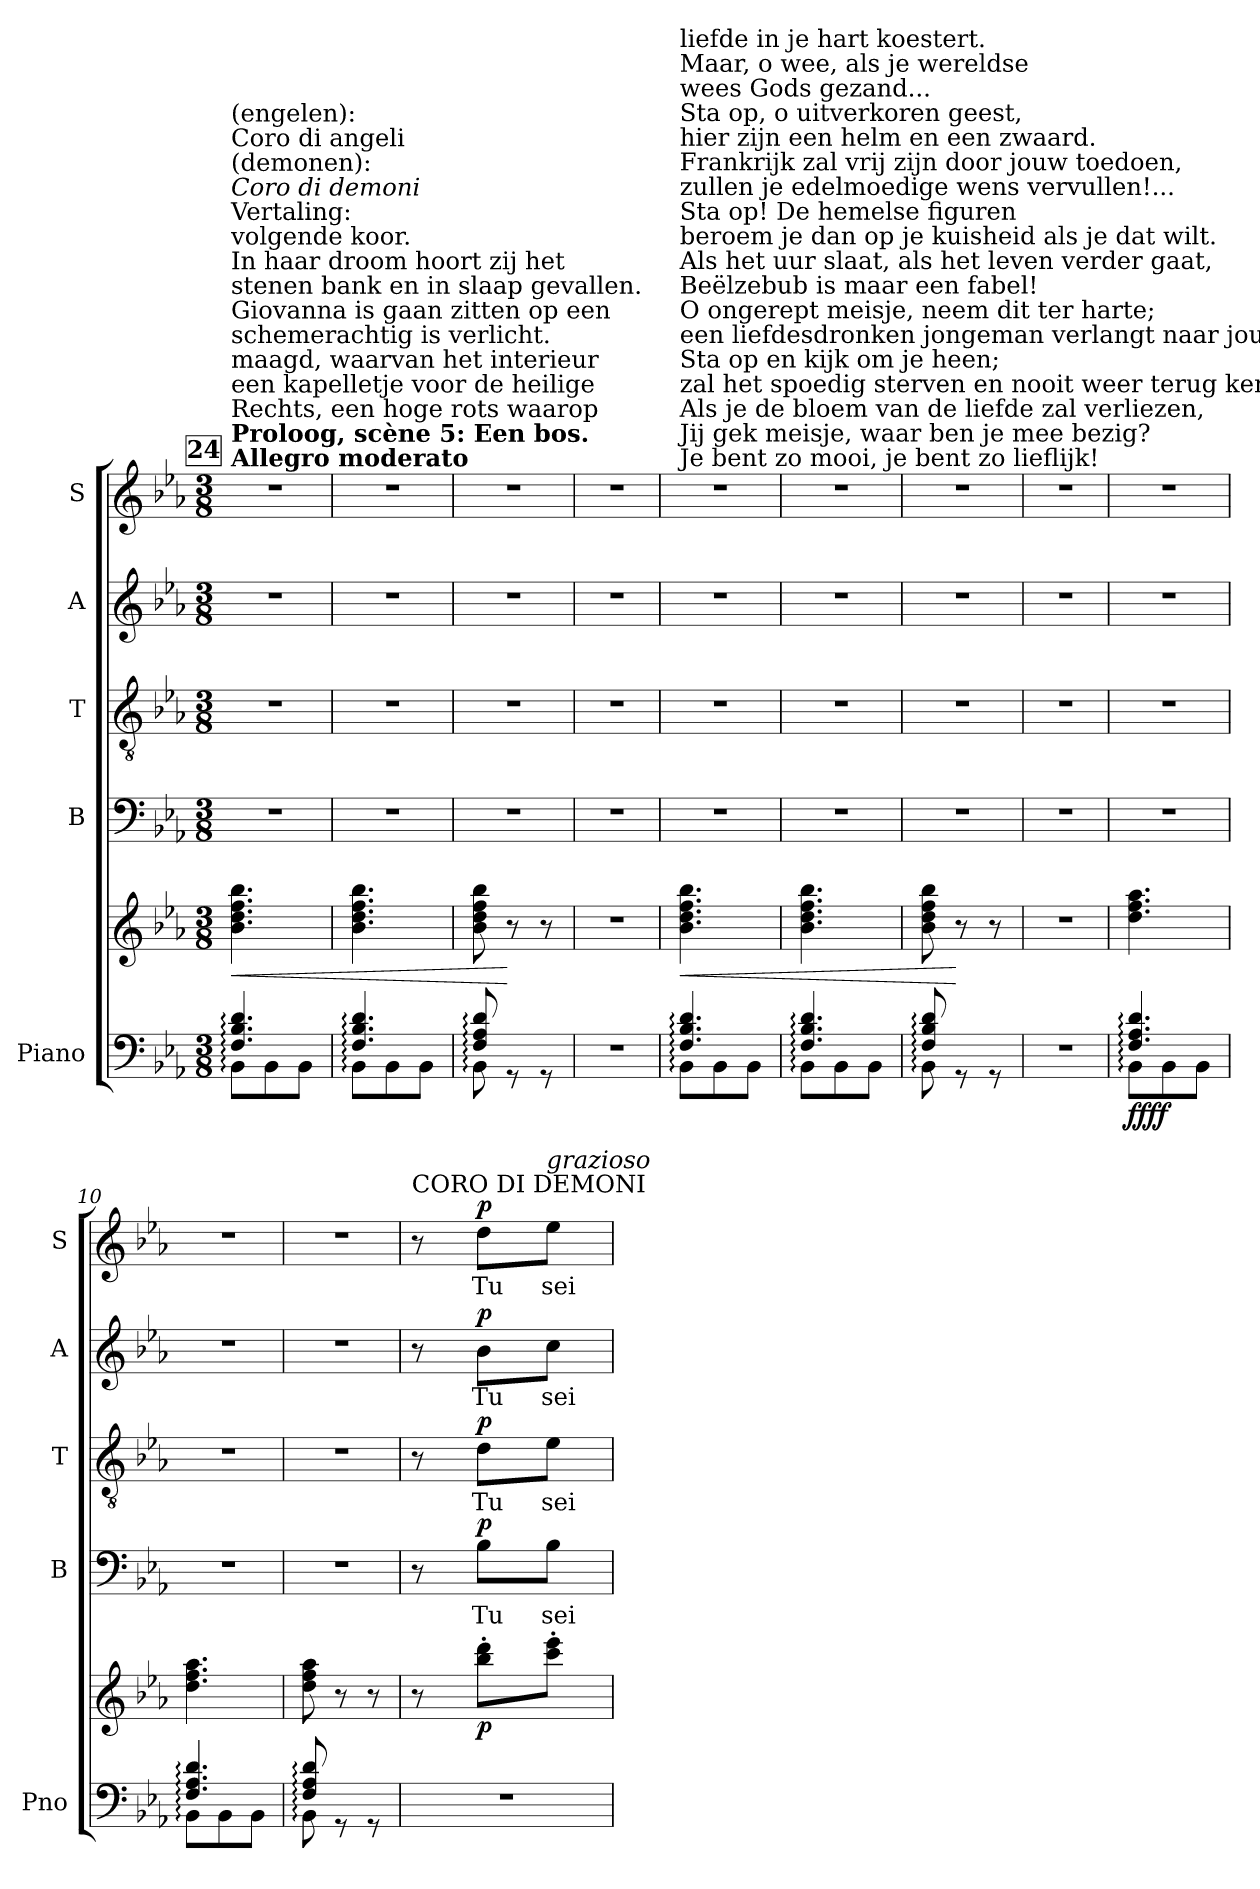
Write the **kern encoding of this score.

**kern	**kern	**dynam	**kern	**text	**dynam	**kern	**text	**dynam	**kern	**text	**dynam	**kern	**text	**dynam
*part5	*part5	*part5	*part4	*part4	*part4	*part3	*part3	*part3	*part2	*part2	*part2	*part1	*part1	*part1
*staff6	*staff5	*staff5/6	*staff4	*staff4	*staff4	*staff3	*staff3	*staff3	*staff2	*staff2	*staff2	*staff1	*staff1	*staff1
*I"Piano	*	*	*I"B	*	*	*I"T	*	*	*I"A	*	*	*I"S	*	*
*I'Pno	*	*	*I'B	*	*	*I'T	*	*	*I'A	*	*	*I'S	*	*
*clefF4	*clefG2	*	*clefF4	*	*	*clefGv2	*	*	*clefG2	*	*	*clefG2	*	*
*k[b-e-a-]	*k[b-e-a-]	*	*k[b-e-a-]	*	*	*k[b-e-a-]	*	*	*k[b-e-a-]	*	*	*k[b-e-a-]	*	*
*M3/8	*M3/8	*	*M3/8	*	*	*M3/8	*	*	*M3/8	*	*	*M3/8	*	*
!!LO:REH:place=s1:a:B:fs=14:t=24
=1	=1	=1	=1	=1	=1	=1	=1	=1	=1	=1	=1	=1	=1	=1
*^	*	*	*	*	*	*	*	*	*	*	*	*	*	*
!	!	!	!	!	!	!	!	!	!	!	!	!	!LO:TX:a:B:t=Allegro moderato	!	!
!	!	!	!	!	!	!	!	!	!	!	!	!	!LO:TX:a:B:t=Proloog, scène 5&colon; Een bos.	!	!
!	!	!	!	!	!	!	!	!	!	!	!	!	!LO:TX:a:t=Rechts, een hoge rots waarop	!	!
!	!	!	!	!	!	!	!	!	!	!	!	!	!LO:TX:a:t=een kapelletje voor de heilige	!	!
!	!	!	!	!	!	!	!	!	!	!	!	!	!LO:TX:a:t=maagd, waarvan het interieur	!	!
!	!	!	!	!	!	!	!	!	!	!	!	!	!LO:TX:a:t=schemerachtig is verlicht.	!	!
!	!	!	!	!	!	!	!	!	!	!	!	!	!LO:TX:a:t=Giovanna is gaan zitten op een	!	!
!	!	!	!	!	!	!	!	!	!	!	!	!	!LO:TX:a:t=stenen bank en in slaap gevallen.	!	!
!	!	!	!	!	!	!	!	!	!	!	!	!	!LO:TX:a:t=In haar droom hoort zij het	!	!
!	!	!	!	!	!	!	!	!	!	!	!	!	!LO:TX:a:t=volgende koor.	!	!
!	!	!	!	!	!	!	!	!	!	!	!	!	!LO:TX:a:t=Vertaling&colon;	!	!
!	!	!	!	!	!	!	!	!	!	!	!	!	!LO:TX:a:i:t=Coro di demoni	!	!
!	!	!	!	!	!	!	!	!	!	!	!	!	!LO:TX:a:t=(demonen)&colon;	!	!
!	!	!	!	!	!	!	!	!	!	!	!	!	!LO:TX:a:t=Coro di angeli	!	!
!	!	!	!	!	!	!	!	!	!	!	!	!	!LO:TX:a:t=(engelen)&colon;	!	!
!	!	!	!LO:HP:b	!	!	!	!	!	!	!	!	!	!	!	!
!	!	!	!LO:DY:n=1:b=2	!	!	!	!	!	!	!	!	!	!	!	!
!	!	!	!LO:DY:n=2:b	!	!	!	!	!	!	!	!	!	!	!	!
4.F/: 4.B-/: 4.d/:	8BB-:\L	4.b-\ 4.dd\ 4.ff\ 4.bb-\	< mf mf	4.r	.	.	4.r	.	.	4.r	.	.	4.r	.	.
.	8BB-\	.	.	.	.	.	.	.	.	.	.	.	.	.	.
!	!LO:N:head=solid	!	!	!	!	!	!	!	!	!	!	!	!	!	!
.	8BB-\J	.	.	.	.	.	.	.	.	.	.	.	.	.	.
=2	=2	=2	=2	=2	=2	=2	=2	=2	=2	=2	=2	=2	=2	=2	=2
4.F/: 4.B-/: 4.d/:	8BB-:\L	4.b-\ 4.dd\ 4.ff\ 4.bb-\	.	4.r	.	.	4.r	.	.	4.r	.	.	4.r	.	.
.	8BB-\	.	.	.	.	.	.	.	.	.	.	.	.	.	.
.	8BB-\J	.	.	.	.	.	.	.	.	.	.	.	.	.	.
=3	=3	=3	=3	=3	=3	=3	=3	=3	=3	=3	=3	=3	=3	=3	=3
8F/: 8A-/: 8d/:	8BB-:\	8b-\ 8dd\ 8ff\ 8bb-\	.	4.r	.	.	4.r	.	.	4.r	.	.	4.r	.	.
8rGG	4ryy	8r	[	.	.	.	.	.	.	.	.	.	.	.	.
8rGG	.	8r	.	.	.	.	.	.	.	.	.	.	.	.	.
*v	*v	*	*	*	*	*	*	*	*	*	*	*	*	*	*
=4	=4	=4	=4	=4	=4	=4	=4	=4	=4	=4	=4	=4	=4	=4
4.r	4.r	.	4.r	.	.	4.r	.	.	4.r	.	.	4.r	.	.
=5	=5	=5	=5	=5	=5	=5	=5	=5	=5	=5	=5	=5	=5	=5
*^	*	*	*	*	*	*	*	*	*	*	*	*	*	*
!	!	!	!	!	!	!	!	!	!	!	!	!	!LO:TX:a:t=Je bent zo mooi, je bent zo lieflijk!	!	!
!	!	!	!	!	!	!	!	!	!	!	!	!	!LO:TX:a:t=Jij gek meisje, waar ben je mee bezig?	!	!
!	!	!	!	!	!	!	!	!	!	!	!	!	!LO:TX:a:t=Als je de bloem van de liefde zal verliezen,	!	!
!	!	!	!	!	!	!	!	!	!	!	!	!	!LO:TX:a:t=zal het spoedig sterven en nooit weer terug keren.	!	!
!	!	!	!	!	!	!	!	!	!	!	!	!	!LO:TX:a:t=Sta op en kijk om je heen;	!	!
!	!	!	!	!	!	!	!	!	!	!	!	!	!LO:TX:a:t=een liefdesdronken jongeman verlangt naar jou.	!	!
!	!	!	!	!	!	!	!	!	!	!	!	!	!LO:TX:a:t=O ongerept meisje, neem dit ter harte;	!	!
!	!	!	!	!	!	!	!	!	!	!	!	!	!LO:TX:a:t=Beëlzebub is maar een fabel!	!	!
!	!	!	!	!	!	!	!	!	!	!	!	!	!LO:TX:a:t=Als het uur slaat, als het leven verder gaat,	!	!
!	!	!	!	!	!	!	!	!	!	!	!	!	!LO:TX:a:t=beroem je dan op je kuisheid als je dat wilt.	!	!
!	!	!	!	!	!	!	!	!	!	!	!	!	!LO:TX:a:t=Sta op! De hemelse figuren	!	!
!	!	!	!	!	!	!	!	!	!	!	!	!	!LO:TX:a:t=zullen je edelmoedige wens vervullen!...	!	!
!	!	!	!	!	!	!	!	!	!	!	!	!	!LO:TX:a:t=Frankrijk zal vrij zijn door jouw toedoen,	!	!
!	!	!	!	!	!	!	!	!	!	!	!	!	!LO:TX:a:t=hier zijn een helm en een zwaard.	!	!
!	!	!	!	!	!	!	!	!	!	!	!	!	!LO:TX:a:t=Sta op, o uitverkoren geest,	!	!
!	!	!	!	!	!	!	!	!	!	!	!	!	!LO:TX:a:t=wees Gods gezand...	!	!
!	!	!	!	!	!	!	!	!	!	!	!	!	!LO:TX:a:t=Maar, o wee, als je wereldse	!	!
!	!	!	!	!	!	!	!	!	!	!	!	!	!LO:TX:a:t=liefde in je hart koestert.	!	!
!	!	!	!LO:HP:b	!	!	!	!	!	!	!	!	!	!	!	!
4.F/: 4.B-/: 4.d/:	8BB-:\L	4.b-\ 4.dd\ 4.ff\ 4.bb-\	<	4.r	.	.	4.r	.	.	4.r	.	.	4.r	.	.
.	8BB-\	.	.	.	.	.	.	.	.	.	.	.	.	.	.
.	8BB-\J	.	.	.	.	.	.	.	.	.	.	.	.	.	.
=6	=6	=6	=6	=6	=6	=6	=6	=6	=6	=6	=6	=6	=6	=6	=6
4.F/: 4.B-/: 4.d/:	8BB-:\L	4.b-\ 4.dd\ 4.ff\ 4.bb-\	.	4.r	.	.	4.r	.	.	4.r	.	.	4.r	.	.
.	8BB-\	.	.	.	.	.	.	.	.	.	.	.	.	.	.
.	8BB-\J	.	.	.	.	.	.	.	.	.	.	.	.	.	.
=7	=7	=7	=7	=7	=7	=7	=7	=7	=7	=7	=7	=7	=7	=7	=7
8F/: 8B-/: 8d/:	8BB-:\	8b-\ 8dd\ 8ff\ 8bb-\	.	4.r	.	.	4.r	.	.	4.r	.	.	4.r	.	.
8rGG	4ryy	8r	[	.	.	.	.	.	.	.	.	.	.	.	.
8rGG	.	8r	.	.	.	.	.	.	.	.	.	.	.	.	.
*v	*v	*	*	*	*	*	*	*	*	*	*	*	*	*	*
=8	=8	=8	=8	=8	=8	=8	=8	=8	=8	=8	=8	=8	=8	=8
4.r	4.r	.	4.r	.	.	4.r	.	.	4.r	.	.	4.r	.	.
=9	=9	=9	=9	=9	=9	=9	=9	=9	=9	=9	=9	=9	=9	=9
*^	*	*	*	*	*	*	*	*	*	*	*	*	*	*
!	!	!	!LO:DY:b=2	!	!	!	!	!	!	!	!	!	!	!	!
!	!	!	!LO:DY:n=1:b	!	!	!	!	!	!	!	!	!	!	!	!
4.F/: 4.A-/: 4.d/:	8BB-:\L	4.dd\ 4.ff\ 4.aa-\	ff ff	4.r	.	.	4.r	.	.	4.r	.	.	4.r	.	.
.	8BB-\	.	.	.	.	.	.	.	.	.	.	.	.	.	.
.	8BB-\J	.	.	.	.	.	.	.	.	.	.	.	.	.	.
=10	=10	=10	=10	=10	=10	=10	=10	=10	=10	=10	=10	=10	=10	=10	=10
4.F/: 4.A-/: 4.d/:	8BB-:\L	4.dd\ 4.ff\ 4.aa-\	.	4.r	.	.	4.r	.	.	4.r	.	.	4.r	.	.
.	8BB-\	.	.	.	.	.	.	.	.	.	.	.	.	.	.
.	8BB-\J	.	.	.	.	.	.	.	.	.	.	.	.	.	.
=11	=11	=11	=11	=11	=11	=11	=11	=11	=11	=11	=11	=11	=11	=11	=11
8F/: 8A-/: 8d/:	8BB-:\	8dd\ 8ff\ 8aa-\	.	4.r	.	.	4.r	.	.	4.r	.	.	4.r	.	.
8rGG	4ryy	8r	.	.	.	.	.	.	.	.	.	.	.	.	.
8rGG	.	8r	.	.	.	.	.	.	.	.	.	.	.	.	.
*v	*v	*	*	*	*	*	*	*	*	*	*	*	*	*	*
!!LO:LB:g=z
=12	=12	=12	=12	=12	=12	=12	=12	=12	=12	=12	=12	=12	=12	=12
!	!	!	!	!	!	!	!	!	!	!	!	!LO:TX:a:t=CORO DI DEMONI	!	!
4.r	8r	.	8r	.	.	8r	.	.	8r	.	.	8r	.	.
!	!	!LO:DY:b	!	!	!LO:DY:a	!	!	!LO:DY:a	!	!	!LO:DY:a	!	!	!LO:DY:a
.	8bb-\' 8ddd\'L	p	8B-\L	Tu	p	8d\L	Tu	p	8b-\L	Tu	p	8dd\L	Tu	p
!	!	!	!	!	!	!	!	!	!	!	!	!LO:TX:a:i:t=grazioso	!	!
.	8ccc\' 8eee-\'J	.	8B-\J	sei	.	8e-\J	sei	.	8cc\J	sei	.	8ee-\J	sei	.
=	=	=	=	=	=	=	=	=	=	=	=	=	=	=
*-	*-	*-	*-	*-	*-	*-	*-	*-	*-	*-	*-	*-	*-	*-
